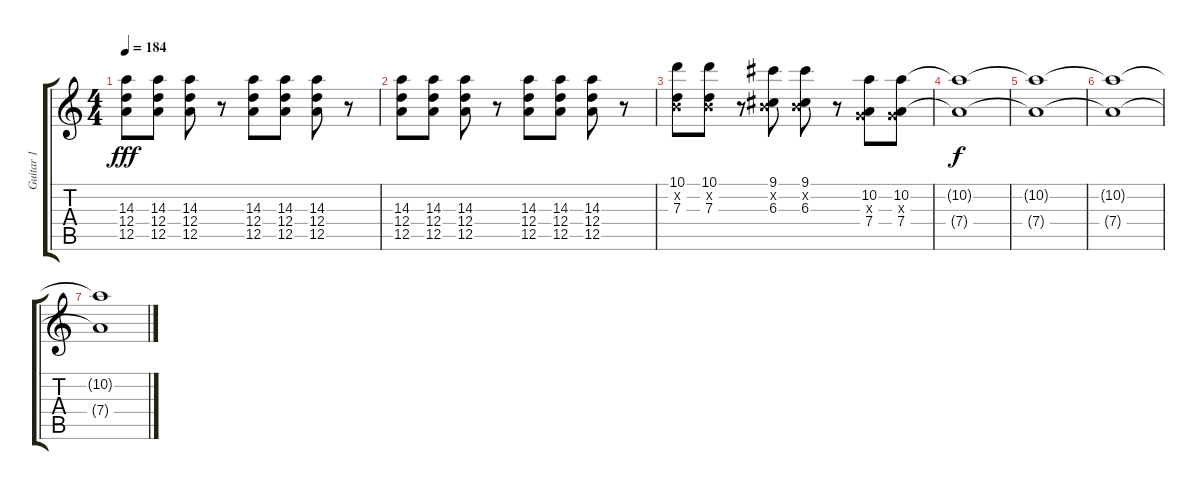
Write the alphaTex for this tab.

\track ("Guitar 1" "Guitar 1") {instrument overdrivenguitar}
\staff {score tabs}
\tuning (E4 B3 G3 D3 A2 D2) {hide}
\ts (4 4)
\tempo 184
\clef g2
\ks c
(14.3 12.4 12.5).8{dy fff} (14.3 12.4 12.5).8 (14.3 12.4 12.5).8 r.8 (14.3 12.4 12.5).8 (14.3 12.4 12.5).8 (14.3 12.4 12.5).8 r.8 |
(14.3 12.4 12.5).8 (14.3 12.4 12.5).8 (14.3 12.4 12.5).8 r.8 (14.3 12.4 12.5).8 (14.3 12.4 12.5).8 (14.3 12.4 12.5).8 r.8 |
(10.1 0.2{x} 7.3).8 (10.1 0.2{x} 7.3).8 r.8 (9.1 0.2{x} 6.3).8 (9.1 0.2{x} 6.3).8 r.8 (10.2 0.3{x} 7.4).8 (10.2 0.3{x} 7.4).8 |
(10.2{t} 7.4{t}).1{dy f volume 0} |
(10.2{t} 7.4{t}).1 |
(10.2{t} 7.4{t}).1 |
(10.2{t} 7.4{t}).1
